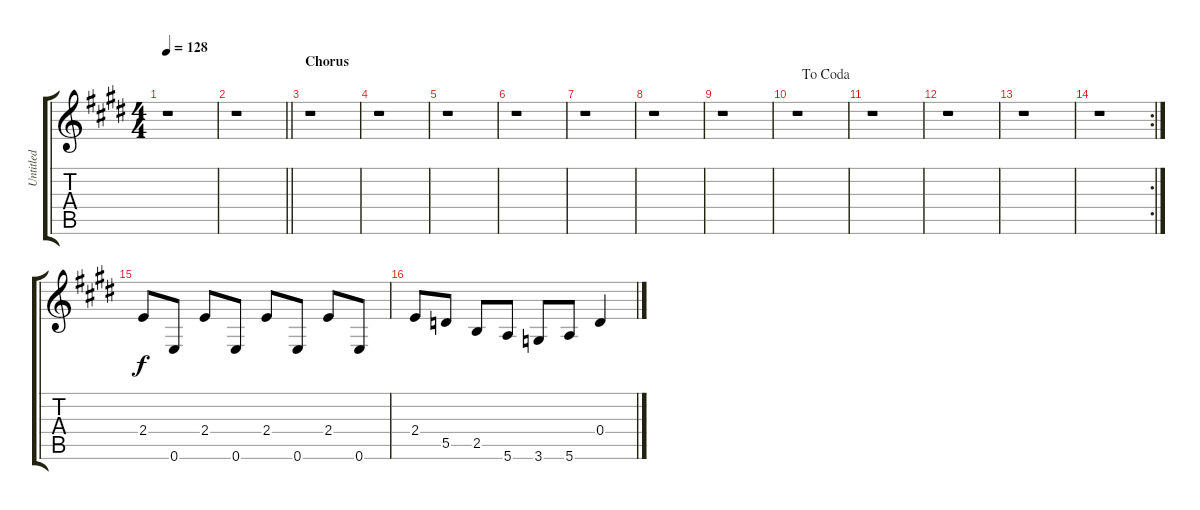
\track ("Untitled" "Untitled") {instrument overdrivenguitar}
\staff {score tabs}
\tuning (E4 B3 G3 D3 A2 E2) {hide}
\ts (4 4)
\tempo 128
\clef g2
\ks e
r.1{dy f} |
\barLineRight lightlight
\ks c#minor
r.1 |
\section ("" "Chorus")
r.1 |
\ks e
r.1 |
\ks c#minor
r.1 |
r.1 |
\ks e
r.1 |
\ks c#minor
r.1 |
r.1 |
\jump dacoda
r.1 |
\ks e
r.1 |
\ks c#minor
r.1 |
r.1 |
\rc 2
r.1 |
\ks e
2.4.8 0.6.8 2.4.8 0.6.8 2.4.8 0.6.8 2.4.8 0.6.8 |
\ks c#minor
2.4.8 5.5.8 2.5.8 5.6.8 3.6.8 5.6.8 0.4.4
